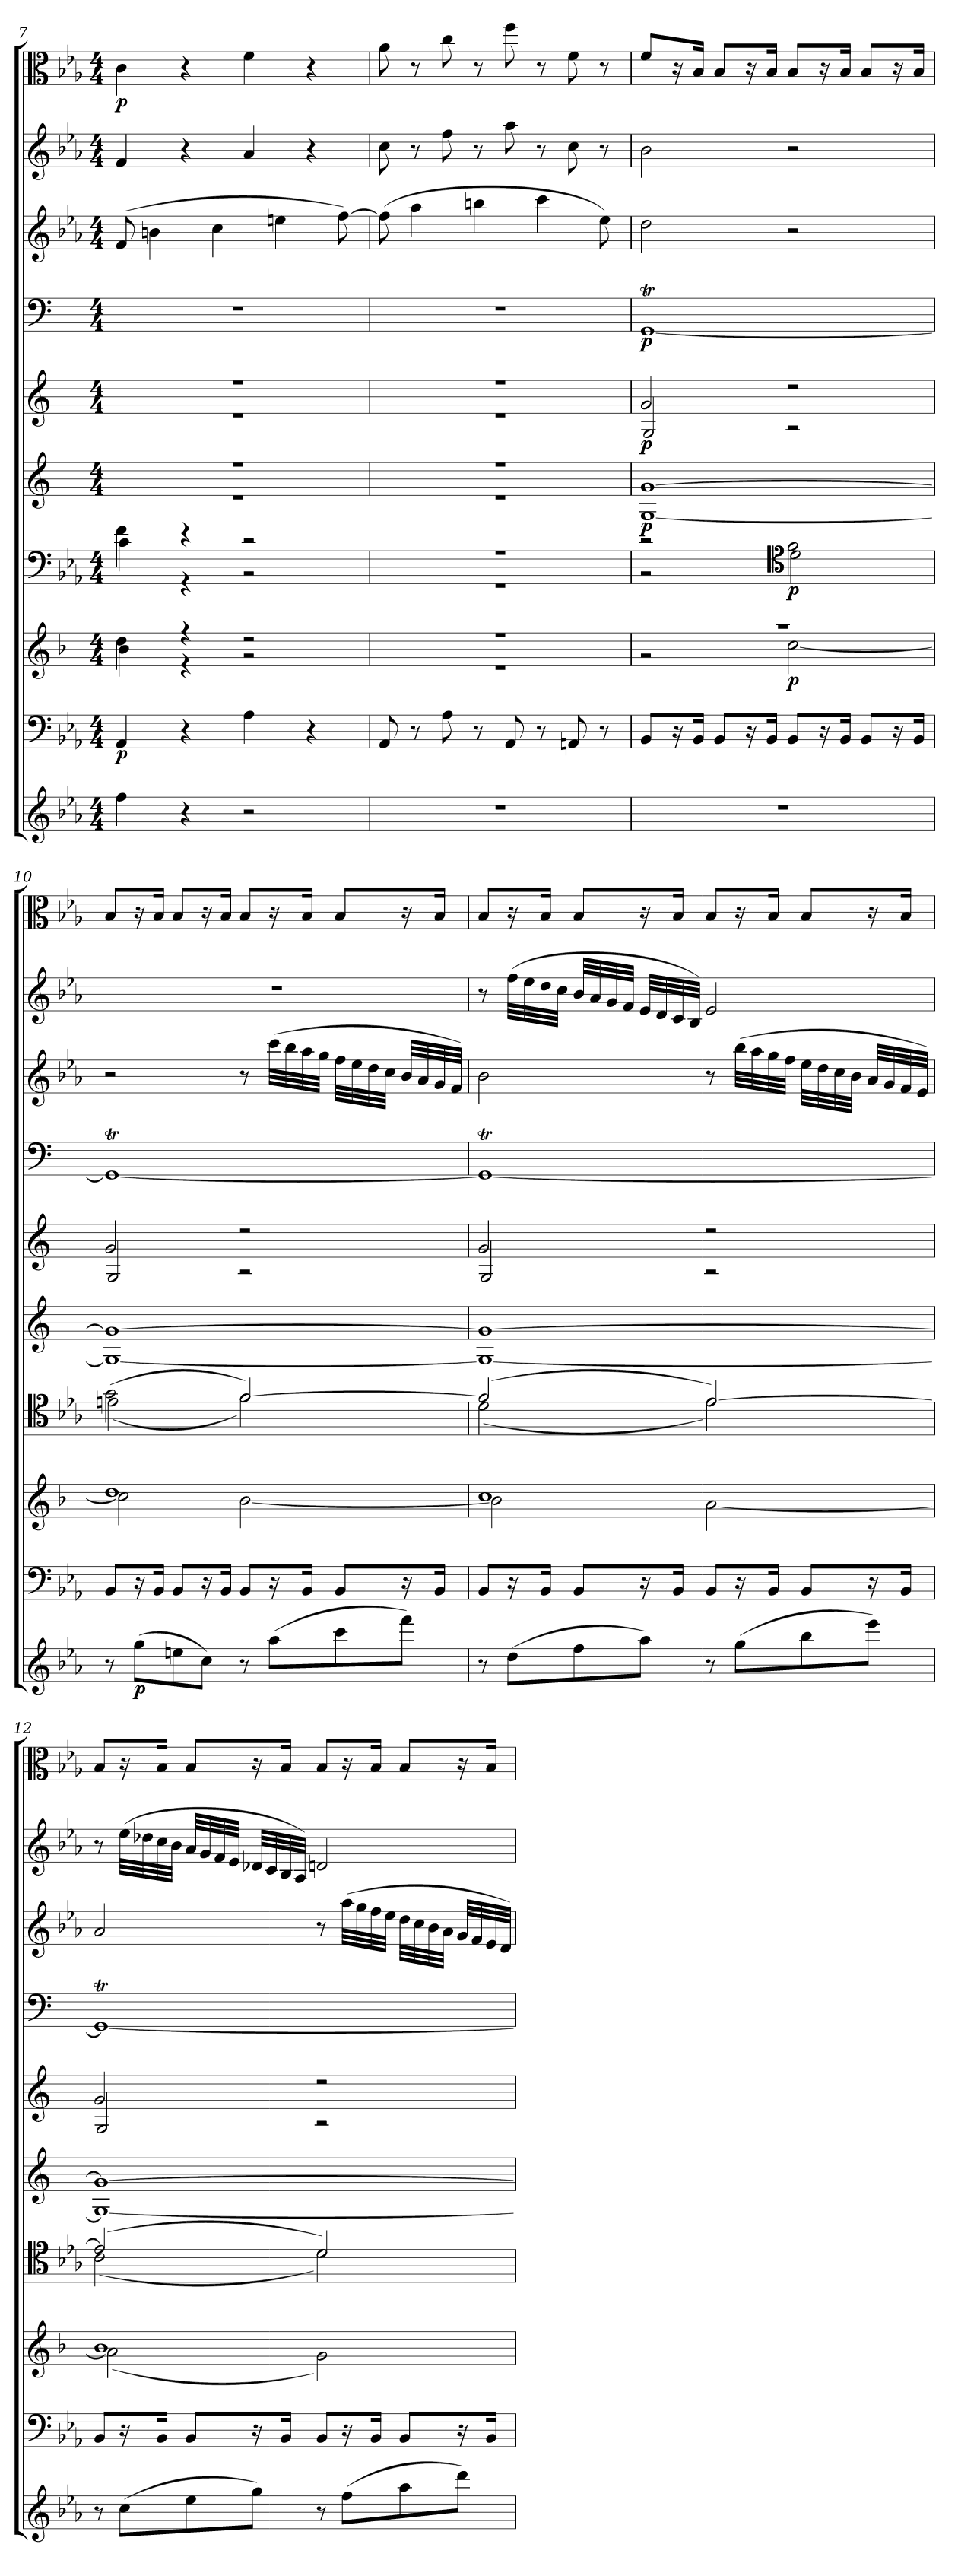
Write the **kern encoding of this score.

**kern	**dynam	**kern	**dynam	**kern	**dynam	**kern	**dynam	**kern	**dynam	**kern	**dynam	**kern	**dynam	**kern	**kern	**kern	**dynam
*part10	*part10	*part9	*part9	*part8	*part8	*part7	*part7	*part6	*part6	*part5	*part5	*part4	*part4	*part3	*part2	*part1	*part1
*staff10	*staff10	*staff9	*staff9	*staff8	*staff8	*staff7	*staff7	*staff6	*staff6	*staff5	*staff5	*staff4	*staff4	*staff3	*staff2	*staff1	*staff1
*clefG2	*	*clefF4	*	*clefG2	*	*clefF4	*	*clefG2	*	*clefG2	*	*clefF4	*	*clefG2	*clefG2	*clefC3	*
*k[b-e-a-]	*	*k[b-e-a-]	*	*k[b-]	*	*k[b-e-a-]	*	*k[]	*	*k[]	*	*k[]	*	*k[b-e-a-]	*k[b-e-a-]	*k[b-e-a-]	*
*c:	*	*c:	*	*	*	*c:	*	*	*	*	*	*	*	*c:	*c:	*c:	*
*M4/4	*	*M4/4	*	*M4/4	*	*M4/4	*	*M4/4	*	*M4/4	*	*M4/4	*	*M4/4	*M4/4	*M4/4	*
=7	=7	=7	=7	=7	=7	=7	=7	=7	=7	=7	=7	=7	=7	=7	=7	=7	=7
*	*	*	*	*^	*	*^	*	*^	*	*^	*	*	*	*	*	*	*
4ff\	.	4AA-/	p	4dd\	4b-\	.	4f\	4c\	.	1r	1r	.	1r	1r	.	1r	.	(8f/	4f/	4c\	p
.	.	.	.	.	.	.	.	.	.	.	.	.	.	.	.	.	.	4bn\	.	.	.
4r	.	4r	.	4r	4r	.	4r	4r	.	.	.	.	.	.	.	.	.	.	4r	4r	.
.	.	.	.	.	.	.	.	.	.	.	.	.	.	.	.	.	.	4cc\	.	.	.
2r	.	4A-\	.	2r	2r	.	2r	2r	.	.	.	.	.	.	.	.	.	.	4a-/	4f\	.
.	.	.	.	.	.	.	.	.	.	.	.	.	.	.	.	.	.	4een\	.	.	.
.	.	4r	.	.	.	.	.	.	.	.	.	.	.	.	.	.	.	.	4r	4r	.
.	.	.	.	.	.	.	.	.	.	.	.	.	.	.	.	.	.	[8ff\)	.	.	.
=8	=8	=8	=8	=8	=8	=8	=8	=8	=8	=8	=8	=8	=8	=8	=8	=8	=8	=8	=8	=8	=8
1r	.	8AA-/	.	1r	1r	.	1r	1r	.	1r	1r	.	1r	1r	.	1r	.	(8ff\]	8cc\	8a-\	.
.	.	8r	.	.	.	.	.	.	.	.	.	.	.	.	.	.	.	4aa-\	8r	8r	.
.	.	8A-\	.	.	.	.	.	.	.	.	.	.	.	.	.	.	.	.	8ff\	8cc\	.
.	.	8r	.	.	.	.	.	.	.	.	.	.	.	.	.	.	.	4bbn\	8r	8r	.
.	.	8AA-/	.	.	.	.	.	.	.	.	.	.	.	.	.	.	.	.	8aa-\	8ff\	.
.	.	8r	.	.	.	.	.	.	.	.	.	.	.	.	.	.	.	4ccc\	8r	8r	.
.	.	8AAn/	.	.	.	.	.	.	.	.	.	.	.	.	.	.	.	.	8cc\	8f\	.
.	.	8r	.	.	.	.	.	.	.	.	.	.	.	.	.	.	.	8ee-\)	8r	8r	.
=9	=9	=9	=9	=9	=9	=9	=9	=9	=9	=9	=9	=9	=9	=9	=9	=9	=9	=9	=9	=9	=9
1r	.	8BB-/L	.	1r	2r	.	2r	2r	.	[1g/	[1G/	p	2g/	2G/	p	[1GGT/	p	2dd\	2b-\	8f/L	.
.	.	16r	.	.	.	.	.	.	.	.	.	.	.	.	.	.	.	.	.	16r	.
.	.	16BB-/Jk	.	.	.	.	.	.	.	.	.	.	.	.	.	.	.	.	.	16B-/Jk	.
.	.	8BB-/L	.	.	.	.	.	.	.	.	.	.	.	.	.	.	.	.	.	8B-/L	.
.	.	16r	.	.	.	.	.	.	.	.	.	.	.	.	.	.	.	.	.	16r	.
.	.	16BB-/Jk	.	.	.	.	.	.	.	.	.	.	.	.	.	.	.	.	.	16B-/Jk	.
*	*	*	*	*	*	*	*clefC4	*	*	*	*	*	*	*	*	*	*	*	*	*	*
.	.	8BB-/L	.	.	[2cc\	p	2f\	2d\	p	.	.	.	2r	2r	.	.	.	2r	2r	8B-/L	.
.	.	16r	.	.	.	.	.	.	.	.	.	.	.	.	.	.	.	.	.	16r	.
.	.	16BB-/Jk	.	.	.	.	.	.	.	.	.	.	.	.	.	.	.	.	.	16B-/Jk	.
.	.	8BB-/L	.	.	.	.	.	.	.	.	.	.	.	.	.	.	.	.	.	8B-/L	.
.	.	16r	.	.	.	.	.	.	.	.	.	.	.	.	.	.	.	.	.	16r	.
.	.	16BB-/Jk	.	.	.	.	.	.	.	.	.	.	.	.	.	.	.	.	.	16B-/Jk	.
=10	=10	=10	=10	=10	=10	=10	=10	=10	=10	=10	=10	=10	=10	=10	=10	=10	=10	=10	=10	=10	=10
8r	.	8BB-/L	.	1dd/	2cc\]	.	(2g\	(2en\	.	1g/_	1G/_	.	2g/	2G/	.	1GGT/_	.	2r	1r	8B-/L	.
(8gg\L	p	16r	.	.	.	.	.	.	.	.	.	.	.	.	.	.	.	.	.	16r	.
.	.	16BB-/Jk	.	.	.	.	.	.	.	.	.	.	.	.	.	.	.	.	.	16B-/Jk	.
8een\	.	8BB-/L	.	.	.	.	.	.	.	.	.	.	.	.	.	.	.	.	.	8B-/L	.
8cc\J)	.	16r	.	.	.	.	.	.	.	.	.	.	.	.	.	.	.	.	.	16r	.
.	.	16BB-/Jk	.	.	.	.	.	.	.	.	.	.	.	.	.	.	.	.	.	16B-/Jk	.
8r	.	8BB-/L	.	.	[2b-\	.	[2f/)	2f\)	.	.	.	.	2r	2r	.	.	.	8r	.	8B-/L	.
(8aa-\L	.	16r	.	.	.	.	.	.	.	.	.	.	.	.	.	.	.	(32ccc\LLL	.	16r	.
.	.	.	.	.	.	.	.	.	.	.	.	.	.	.	.	.	.	32bb-\	.	.	.
.	.	16BB-/Jk	.	.	.	.	.	.	.	.	.	.	.	.	.	.	.	32aa-\	.	16B-/Jk	.
.	.	.	.	.	.	.	.	.	.	.	.	.	.	.	.	.	.	32gg\JJJ	.	.	.
8ccc\	.	8BB-/L	.	.	.	.	.	.	.	.	.	.	.	.	.	.	.	32ff\LLL	.	8B-/L	.
.	.	.	.	.	.	.	.	.	.	.	.	.	.	.	.	.	.	32ee-\	.	.	.
.	.	.	.	.	.	.	.	.	.	.	.	.	.	.	.	.	.	32dd\	.	.	.
.	.	.	.	.	.	.	.	.	.	.	.	.	.	.	.	.	.	32cc\JJJ	.	.	.
8fff\J)	.	16r	.	.	.	.	.	.	.	.	.	.	.	.	.	.	.	32b-/LLL	.	16r	.
.	.	.	.	.	.	.	.	.	.	.	.	.	.	.	.	.	.	32a-/	.	.	.
.	.	16BB-/Jk	.	.	.	.	.	.	.	.	.	.	.	.	.	.	.	32g/	.	16B-/Jk	.
.	.	.	.	.	.	.	.	.	.	.	.	.	.	.	.	.	.	32f/JJJ)	.	.	.
=11	=11	=11	=11	=11	=11	=11	=11	=11	=11	=11	=11	=11	=11	=11	=11	=11	=11	=11	=11	=11	=11
8r	.	8BB-/L	.	1cc/	2b-\]	.	(2f/]	(2d\	.	1g/_	1G/_	.	2g/	2G/	.	1GGT/_	.	2b-\	8r	8B-/L	.
(8dd\L	.	16r	.	.	.	.	.	.	.	.	.	.	.	.	.	.	.	.	(32ff\LLL	16r	.
.	.	.	.	.	.	.	.	.	.	.	.	.	.	.	.	.	.	.	32ee-\	.	.
.	.	16BB-/Jk	.	.	.	.	.	.	.	.	.	.	.	.	.	.	.	.	32dd\	16B-/Jk	.
.	.	.	.	.	.	.	.	.	.	.	.	.	.	.	.	.	.	.	32cc\JJJ	.	.
8ff\	.	8BB-/L	.	.	.	.	.	.	.	.	.	.	.	.	.	.	.	.	32b-/LLL	8B-/L	.
.	.	.	.	.	.	.	.	.	.	.	.	.	.	.	.	.	.	.	32a-/	.	.
.	.	.	.	.	.	.	.	.	.	.	.	.	.	.	.	.	.	.	32g/	.	.
.	.	.	.	.	.	.	.	.	.	.	.	.	.	.	.	.	.	.	32f/JJJ	.	.
8aa-\J)	.	16r	.	.	.	.	.	.	.	.	.	.	.	.	.	.	.	.	32e-/LLL	16r	.
.	.	.	.	.	.	.	.	.	.	.	.	.	.	.	.	.	.	.	32d/	.	.
.	.	16BB-/Jk	.	.	.	.	.	.	.	.	.	.	.	.	.	.	.	.	32c/	16B-/Jk	.
.	.	.	.	.	.	.	.	.	.	.	.	.	.	.	.	.	.	.	32B-/JJJ)	.	.
8r	.	8BB-/L	.	.	[2a\	.	[2e-/)	2e-\)	.	.	.	.	2r	2r	.	.	.	8r	2e-/	8B-/L	.
(8gg\L	.	16r	.	.	.	.	.	.	.	.	.	.	.	.	.	.	.	(32bb-\LLL	.	16r	.
.	.	.	.	.	.	.	.	.	.	.	.	.	.	.	.	.	.	32aa-\	.	.	.
.	.	16BB-/Jk	.	.	.	.	.	.	.	.	.	.	.	.	.	.	.	32gg\	.	16B-/Jk	.
.	.	.	.	.	.	.	.	.	.	.	.	.	.	.	.	.	.	32ff\JJJ	.	.	.
8bb-\	.	8BB-/L	.	.	.	.	.	.	.	.	.	.	.	.	.	.	.	32ee-\LLL	.	8B-/L	.
.	.	.	.	.	.	.	.	.	.	.	.	.	.	.	.	.	.	32dd\	.	.	.
.	.	.	.	.	.	.	.	.	.	.	.	.	.	.	.	.	.	32cc\	.	.	.
.	.	.	.	.	.	.	.	.	.	.	.	.	.	.	.	.	.	32b-\JJJ	.	.	.
8eee-\J)	.	16r	.	.	.	.	.	.	.	.	.	.	.	.	.	.	.	32a-/LLL	.	16r	.
.	.	.	.	.	.	.	.	.	.	.	.	.	.	.	.	.	.	32g/	.	.	.
.	.	16BB-/Jk	.	.	.	.	.	.	.	.	.	.	.	.	.	.	.	32f/	.	16B-/Jk	.
.	.	.	.	.	.	.	.	.	.	.	.	.	.	.	.	.	.	32e-/JJJ)	.	.	.
=12	=12	=12	=12	=12	=12	=12	=12	=12	=12	=12	=12	=12	=12	=12	=12	=12	=12	=12	=12	=12	=12
8r	.	8BB-/L	.	1b-/	(2a\]	.	(2e-/]	(2c\	.	1g/_	1G/_	.	2g/	2G/	.	1GGT/_	.	2a-/	8r	8B-/L	.
(8cc\L	.	16r	.	.	.	.	.	.	.	.	.	.	.	.	.	.	.	.	(32ee-\LLL	16r	.
.	.	.	.	.	.	.	.	.	.	.	.	.	.	.	.	.	.	.	32dd-X\	.	.
.	.	16BB-/Jk	.	.	.	.	.	.	.	.	.	.	.	.	.	.	.	.	32cc\	16B-/Jk	.
.	.	.	.	.	.	.	.	.	.	.	.	.	.	.	.	.	.	.	32b-\JJJ	.	.
8ee-\	.	8BB-/L	.	.	.	.	.	.	.	.	.	.	.	.	.	.	.	.	32a-/LLL	8B-/L	.
.	.	.	.	.	.	.	.	.	.	.	.	.	.	.	.	.	.	.	32g/	.	.
.	.	.	.	.	.	.	.	.	.	.	.	.	.	.	.	.	.	.	32f/	.	.
.	.	.	.	.	.	.	.	.	.	.	.	.	.	.	.	.	.	.	32e-/JJJ	.	.
8gg\J)	.	16r	.	.	.	.	.	.	.	.	.	.	.	.	.	.	.	.	32d-X/LLL	16r	.
.	.	.	.	.	.	.	.	.	.	.	.	.	.	.	.	.	.	.	32c/	.	.
.	.	16BB-/Jk	.	.	.	.	.	.	.	.	.	.	.	.	.	.	.	.	32B-/	16B-/Jk	.
.	.	.	.	.	.	.	.	.	.	.	.	.	.	.	.	.	.	.	32A-/JJJ)	.	.
8r	.	8BB-/L	.	.	2g\)	.	2d/)	2d\)	.	.	.	.	2r	2r	.	.	.	8r	2dn/	8B-/L	.
(8ff\L	.	16r	.	.	.	.	.	.	.	.	.	.	.	.	.	.	.	(32aa-\LLL	.	16r	.
.	.	.	.	.	.	.	.	.	.	.	.	.	.	.	.	.	.	32gg\	.	.	.
.	.	16BB-/Jk	.	.	.	.	.	.	.	.	.	.	.	.	.	.	.	32ff\	.	16B-/Jk	.
.	.	.	.	.	.	.	.	.	.	.	.	.	.	.	.	.	.	32ee-\JJJ	.	.	.
8aa-\	.	8BB-/L	.	.	.	.	.	.	.	.	.	.	.	.	.	.	.	32dd\LLL	.	8B-/L	.
.	.	.	.	.	.	.	.	.	.	.	.	.	.	.	.	.	.	32cc\	.	.	.
.	.	.	.	.	.	.	.	.	.	.	.	.	.	.	.	.	.	32b-\	.	.	.
.	.	.	.	.	.	.	.	.	.	.	.	.	.	.	.	.	.	32a-\JJJ	.	.	.
8ddd\J)	.	16r	.	.	.	.	.	.	.	.	.	.	.	.	.	.	.	32g/LLL	.	16r	.
.	.	.	.	.	.	.	.	.	.	.	.	.	.	.	.	.	.	32f/	.	.	.
.	.	16BB-/Jk	.	.	.	.	.	.	.	.	.	.	.	.	.	.	.	32e-/	.	16B-/Jk	.
.	.	.	.	.	.	.	.	.	.	.	.	.	.	.	.	.	.	32d/JJJ)	.	.	.
*	*	*	*	*v	*v	*	*	*	*	*v	*v	*	*v	*v	*	*	*	*	*	*	*
*	*	*	*	*	*	*v	*v	*	*	*	*	*	*	*	*	*	*	*
=	=	=	=	=	=	=	=	=	=	=	=	=	=	=	=	=	=
*-	*-	*-	*-	*-	*-	*-	*-	*-	*-	*-	*-	*-	*-	*-	*-	*-	*-
